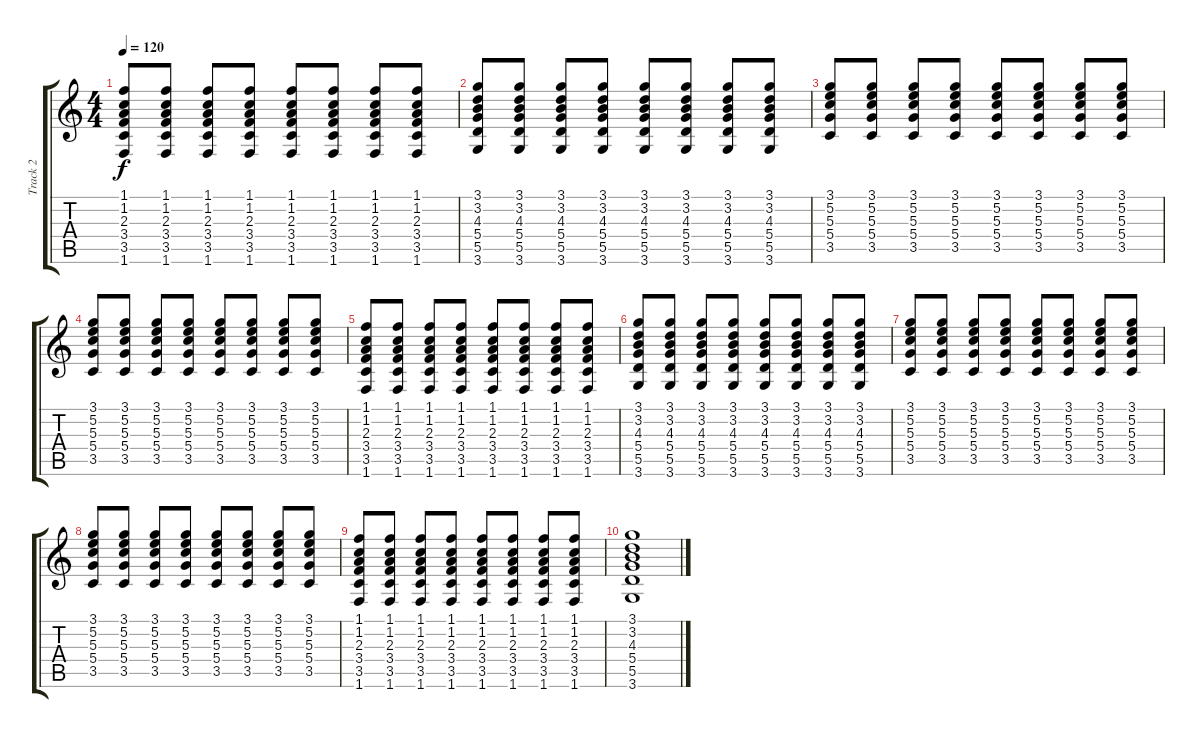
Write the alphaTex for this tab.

\track ("Track 2" "Track 2") {instrument acousticguitarsteel}
\staff {score tabs}
\tuning (E4 B3 G3 D3 A2 E2) {hide}
\ts (4 4)
\tempo 120
\clef g2
\ks c
(1.1 1.2 2.3 3.4 3.5 1.6).8{dy f} (1.1 1.2 2.3 3.4 3.5 1.6).8 (1.1 1.2 2.3 3.4 3.5 1.6).8 (1.1 1.2 2.3 3.4 3.5 1.6).8 (1.1 1.2 2.3 3.4 3.5 1.6).8 (1.1 1.2 2.3 3.4 3.5 1.6).8 (1.1 1.2 2.3 3.4 3.5 1.6).8 (1.1 1.2 2.3 3.4 3.5 1.6).8 |
(3.1 3.2 4.3 5.4 5.5 3.6).8 (3.1 3.2 4.3 5.4 5.5 3.6).8 (3.1 3.2 4.3 5.4 5.5 3.6).8 (3.1 3.2 4.3 5.4 5.5 3.6).8 (3.1 3.2 4.3 5.4 5.5 3.6).8 (3.1 3.2 4.3 5.4 5.5 3.6).8 (3.1 3.2 4.3 5.4 5.5 3.6).8 (3.1 3.2 4.3 5.4 5.5 3.6).8 |
(3.1 5.2 5.3 5.4 3.5).8 (3.1 5.2 5.3 5.4 3.5).8 (3.1 5.2 5.3 5.4 3.5).8 (3.1 5.2 5.3 5.4 3.5).8 (3.1 5.2 5.3 5.4 3.5).8 (3.1 5.2 5.3 5.4 3.5).8 (3.1 5.2 5.3 5.4 3.5).8 (3.1 5.2 5.3 5.4 3.5).8 |
(3.1 5.2 5.3 5.4 3.5).8 (3.1 5.2 5.3 5.4 3.5).8 (3.1 5.2 5.3 5.4 3.5).8 (3.1 5.2 5.3 5.4 3.5).8 (3.1 5.2 5.3 5.4 3.5).8 (3.1 5.2 5.3 5.4 3.5).8 (3.1 5.2 5.3 5.4 3.5).8 (3.1 5.2 5.3 5.4 3.5).8 |
(1.1 1.2 2.3 3.4 3.5 1.6).8 (1.1 1.2 2.3 3.4 3.5 1.6).8 (1.1 1.2 2.3 3.4 3.5 1.6).8 (1.1 1.2 2.3 3.4 3.5 1.6).8 (1.1 1.2 2.3 3.4 3.5 1.6).8 (1.1 1.2 2.3 3.4 3.5 1.6).8 (1.1 1.2 2.3 3.4 3.5 1.6).8 (1.1 1.2 2.3 3.4 3.5 1.6).8 |
(3.1 3.2 4.3 5.4 5.5 3.6).8 (3.1 3.2 4.3 5.4 5.5 3.6).8 (3.1 3.2 4.3 5.4 5.5 3.6).8 (3.1 3.2 4.3 5.4 5.5 3.6).8 (3.1 3.2 4.3 5.4 5.5 3.6).8 (3.1 3.2 4.3 5.4 5.5 3.6).8 (3.1 3.2 4.3 5.4 5.5 3.6).8 (3.1 3.2 4.3 5.4 5.5 3.6).8 |
(3.1 5.2 5.3 5.4 3.5).8 (3.1 5.2 5.3 5.4 3.5).8 (3.1 5.2 5.3 5.4 3.5).8 (3.1 5.2 5.3 5.4 3.5).8 (3.1 5.2 5.3 5.4 3.5).8 (3.1 5.2 5.3 5.4 3.5).8 (3.1 5.2 5.3 5.4 3.5).8 (3.1 5.2 5.3 5.4 3.5).8 |
(3.1 5.2 5.3 5.4 3.5).8 (3.1 5.2 5.3 5.4 3.5).8 (3.1 5.2 5.3 5.4 3.5).8 (3.1 5.2 5.3 5.4 3.5).8 (3.1 5.2 5.3 5.4 3.5).8 (3.1 5.2 5.3 5.4 3.5).8 (3.1 5.2 5.3 5.4 3.5).8 (3.1 5.2 5.3 5.4 3.5).8 |
(1.1 1.2 2.3 3.4 3.5 1.6).8 (1.1 1.2 2.3 3.4 3.5 1.6).8 (1.1 1.2 2.3 3.4 3.5 1.6).8 (1.1 1.2 2.3 3.4 3.5 1.6).8 (1.1 1.2 2.3 3.4 3.5 1.6).8 (1.1 1.2 2.3 3.4 3.5 1.6).8 (1.1 1.2 2.3 3.4 3.5 1.6).8 (1.1 1.2 2.3 3.4 3.5 1.6).8 |
(3.1 3.2 4.3 5.4 5.5 3.6).1
